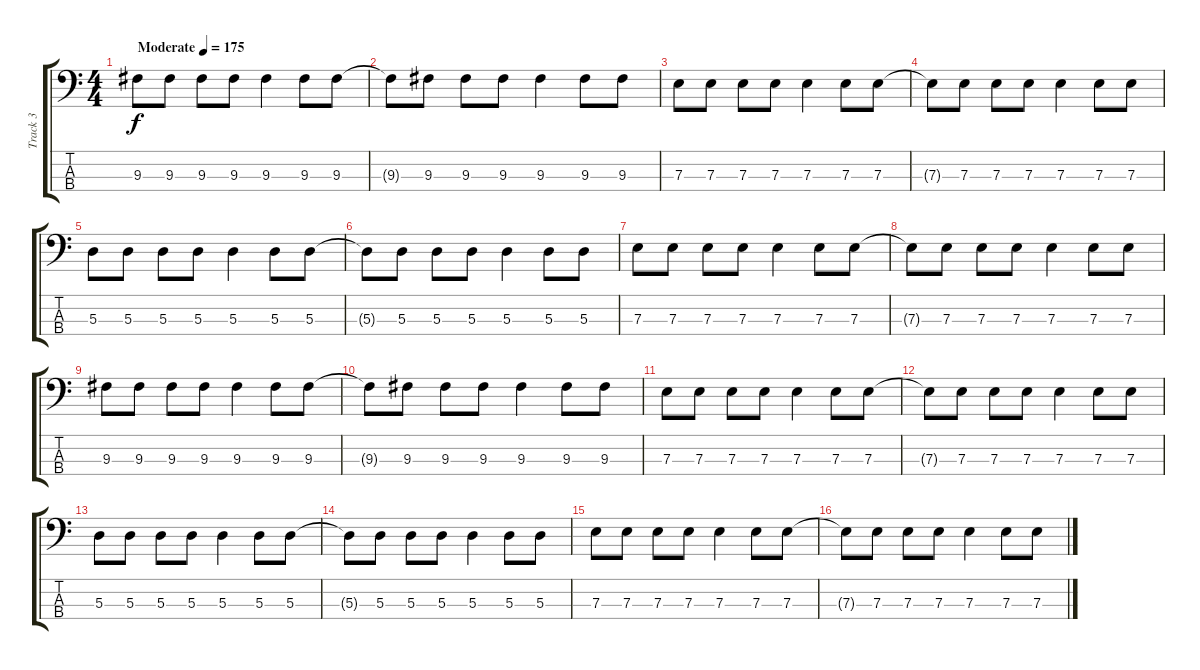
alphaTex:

\track ("Track 3" "Track 3") {instrument electricbassfinger}
\staff {score tabs}
\tuning (G2 D2 A1 D1) {hide}
\ts (4 4)
\tempo (175 "Moderate")
\clef f4
\ks c
9.3.8{dy f instrument electricbassfinger} 9.3.8 9.3.8 9.3.8 9.3.4 9.3.8 9.3.8 |
9.3{t}.8 9.3.8 9.3.8 9.3.8 9.3.4 9.3.8 9.3.8 |
7.3.8 7.3.8 7.3.8 7.3.8 7.3.4 7.3.8 7.3.8 |
7.3{t}.8 7.3.8 7.3.8 7.3.8 7.3.4 7.3.8 7.3.8 |
5.3.8 5.3.8 5.3.8 5.3.8 5.3.4 5.3.8 5.3.8 |
5.3{t}.8 5.3.8 5.3.8 5.3.8 5.3.4 5.3.8 5.3.8 |
7.3.8 7.3.8 7.3.8 7.3.8 7.3.4 7.3.8 7.3.8 |
7.3{t}.8 7.3.8 7.3.8 7.3.8 7.3.4 7.3.8 7.3.8 |
9.3.8 9.3.8 9.3.8 9.3.8 9.3.4 9.3.8 9.3.8 |
9.3{t}.8 9.3.8 9.3.8 9.3.8 9.3.4 9.3.8 9.3.8 |
7.3.8 7.3.8 7.3.8 7.3.8 7.3.4 7.3.8 7.3.8 |
7.3{t}.8 7.3.8 7.3.8 7.3.8 7.3.4 7.3.8 7.3.8 |
5.3.8 5.3.8 5.3.8 5.3.8 5.3.4 5.3.8 5.3.8 |
5.3{t}.8 5.3.8 5.3.8 5.3.8 5.3.4 5.3.8 5.3.8 |
7.3.8 7.3.8 7.3.8 7.3.8 7.3.4 7.3.8 7.3.8 |
7.3{t}.8 7.3.8 7.3.8 7.3.8 7.3.4 7.3.8 7.3.8
